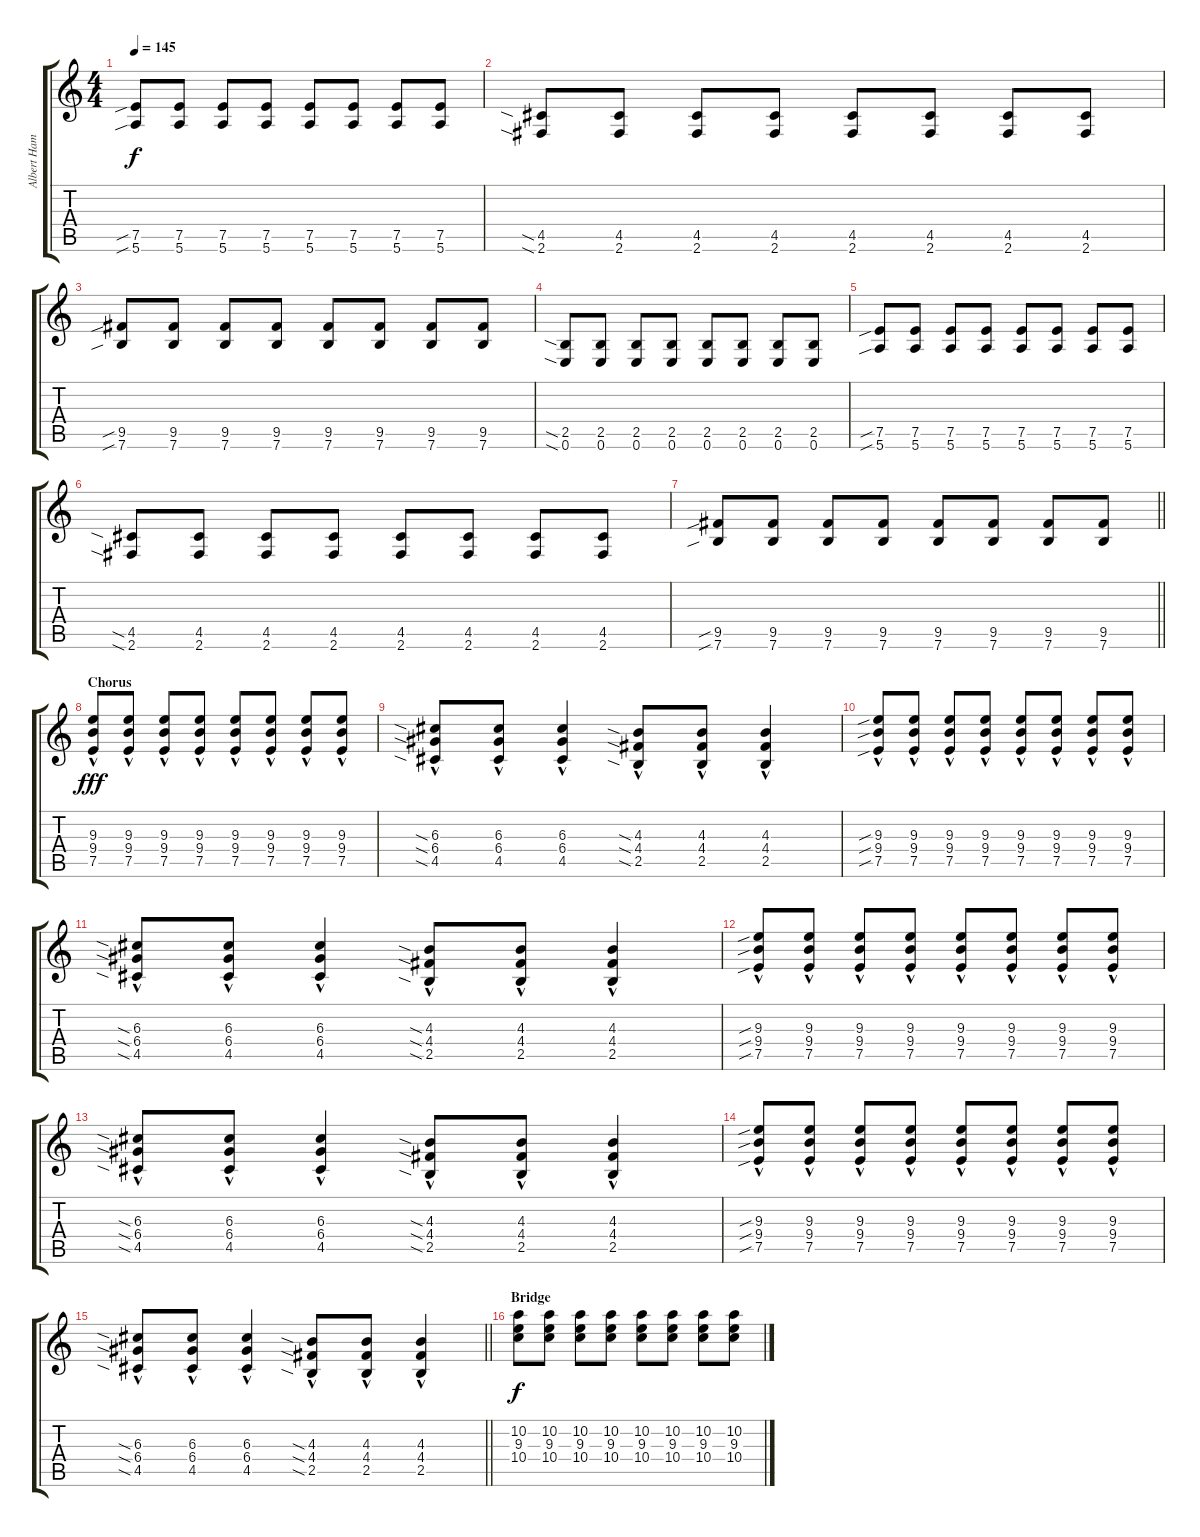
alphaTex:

\track ("Albert Hammond Jr." "Albert Ham") {instrument electricguitarjazz}
\staff {score tabs}
\tuning (E4 B3 G3 D3 A2 E2) {hide}
\ts (4 4)
\tempo 145
\clef g2
\ks c
(7.5{sib} 5.6{sib}).8{dy f} (7.5 5.6).8 (7.5 5.6).8 (7.5 5.6).8 (7.5 5.6).8 (7.5 5.6).8 (7.5 5.6).8 (7.5 5.6).8 |
(4.5{sia} 2.6{sia}).8 (4.5 2.6).8 (4.5 2.6).8 (4.5 2.6).8 (4.5 2.6).8 (4.5 2.6).8 (4.5 2.6).8 (4.5 2.6).8 |
(9.5{sib} 7.6{sib}).8 (9.5 7.6).8 (9.5 7.6).8 (9.5 7.6).8 (9.5 7.6).8 (9.5 7.6).8 (9.5 7.6).8 (9.5 7.6).8 |
(2.5{sia} 0.6{sia}).8 (2.5 0.6).8 (2.5 0.6).8 (2.5 0.6).8 (2.5 0.6).8 (2.5 0.6).8 (2.5 0.6).8 (2.5 0.6).8 |
(7.5{sib} 5.6{sib}).8 (7.5 5.6).8 (7.5 5.6).8 (7.5 5.6).8 (7.5 5.6).8 (7.5 5.6).8 (7.5 5.6).8 (7.5 5.6).8 |
(4.5{sia} 2.6{sia}).8 (4.5 2.6).8 (4.5 2.6).8 (4.5 2.6).8 (4.5 2.6).8 (4.5 2.6).8 (4.5 2.6).8 (4.5 2.6).8 |
\barLineRight lightlight
(9.5{sib} 7.6{sib}).8 (9.5 7.6).8 (9.5 7.6).8 (9.5 7.6).8 (9.5 7.6).8 (9.5 7.6).8 (9.5 7.6).8 (9.5 7.6).8 |
\section ("" "Chorus")
(9.3{hac} 9.4{hac} 7.5{hac}).8{dy fff} (9.3{hac} 9.4{hac} 7.5{hac}).8 (9.3{hac} 9.4{hac} 7.5{hac}).8 (9.3{hac} 9.4{hac} 7.5{hac}).8 (9.3{hac} 9.4{hac} 7.5{hac}).8 (9.3{hac} 9.4{hac} 7.5{hac}).8 (9.3{hac} 9.4{hac} 7.5{hac}).8 (9.3{hac} 9.4{hac} 7.5{hac}).8 |
(6.3{sia hac} 6.4{sia hac} 4.5{sia hac}).8 (6.3{hac} 6.4{hac} 4.5{hac}).8 (6.3{hac} 6.4{hac} 4.5{hac}).4 (4.3{sia hac} 4.4{sia hac} 2.5{sia hac}).8 (4.3{hac} 4.4{hac} 2.5{hac}).8 (4.3{hac} 4.4{hac} 2.5{hac}).4 |
(9.3{sib hac} 9.4{sib hac} 7.5{sib hac}).8 (9.3{hac} 9.4{hac} 7.5{hac}).8 (9.3{hac} 9.4{hac} 7.5{hac}).8 (9.3{hac} 9.4{hac} 7.5{hac}).8 (9.3{hac} 9.4{hac} 7.5{hac}).8 (9.3{hac} 9.4{hac} 7.5{hac}).8 (9.3{hac} 9.4{hac} 7.5{hac}).8 (9.3{hac} 9.4{hac} 7.5{hac}).8 |
(6.3{sia hac} 6.4{sia hac} 4.5{sia hac}).8 (6.3{hac} 6.4{hac} 4.5{hac}).8 (6.3{hac} 6.4{hac} 4.5{hac}).4 (4.3{sia hac} 4.4{sia hac} 2.5{sia hac}).8 (4.3{hac} 4.4{hac} 2.5{hac}).8 (4.3{hac} 4.4{hac} 2.5{hac}).4 |
(9.3{sib hac} 9.4{sib hac} 7.5{sib hac}).8 (9.3{hac} 9.4{hac} 7.5{hac}).8 (9.3{hac} 9.4{hac} 7.5{hac}).8 (9.3{hac} 9.4{hac} 7.5{hac}).8 (9.3{hac} 9.4{hac} 7.5{hac}).8 (9.3{hac} 9.4{hac} 7.5{hac}).8 (9.3{hac} 9.4{hac} 7.5{hac}).8 (9.3{hac} 9.4{hac} 7.5{hac}).8 |
(6.3{sia hac} 6.4{sia hac} 4.5{sia hac}).8 (6.3{hac} 6.4{hac} 4.5{hac}).8 (6.3{hac} 6.4{hac} 4.5{hac}).4 (4.3{sia hac} 4.4{sia hac} 2.5{sia hac}).8 (4.3{hac} 4.4{hac} 2.5{hac}).8 (4.3{hac} 4.4{hac} 2.5{hac}).4 |
(9.3{sib hac} 9.4{sib hac} 7.5{sib hac}).8 (9.3{hac} 9.4{hac} 7.5{hac}).8 (9.3{hac} 9.4{hac} 7.5{hac}).8 (9.3{hac} 9.4{hac} 7.5{hac}).8 (9.3{hac} 9.4{hac} 7.5{hac}).8 (9.3{hac} 9.4{hac} 7.5{hac}).8 (9.3{hac} 9.4{hac} 7.5{hac}).8 (9.3{hac} 9.4{hac} 7.5{hac}).8 |
\barLineRight lightlight
(6.3{sia hac} 6.4{sia hac} 4.5{sia hac}).8 (6.3{hac} 6.4{hac} 4.5{hac}).8 (6.3{hac} 6.4{hac} 4.5{hac}).4 (4.3{sia hac} 4.4{sia hac} 2.5{sia hac}).8 (4.3{hac} 4.4{hac} 2.5{hac}).8 (4.3{hac} 4.4{hac} 2.5{hac}).4 |
\section ("" "Bridge")
(10.2 9.3 10.4).8{dy f} (10.2 9.3 10.4).8 (10.2 9.3 10.4).8 (10.2 9.3 10.4).8 (10.2 9.3 10.4).8 (10.2 9.3 10.4).8 (10.2 9.3 10.4).8 (10.2 9.3 10.4).8
